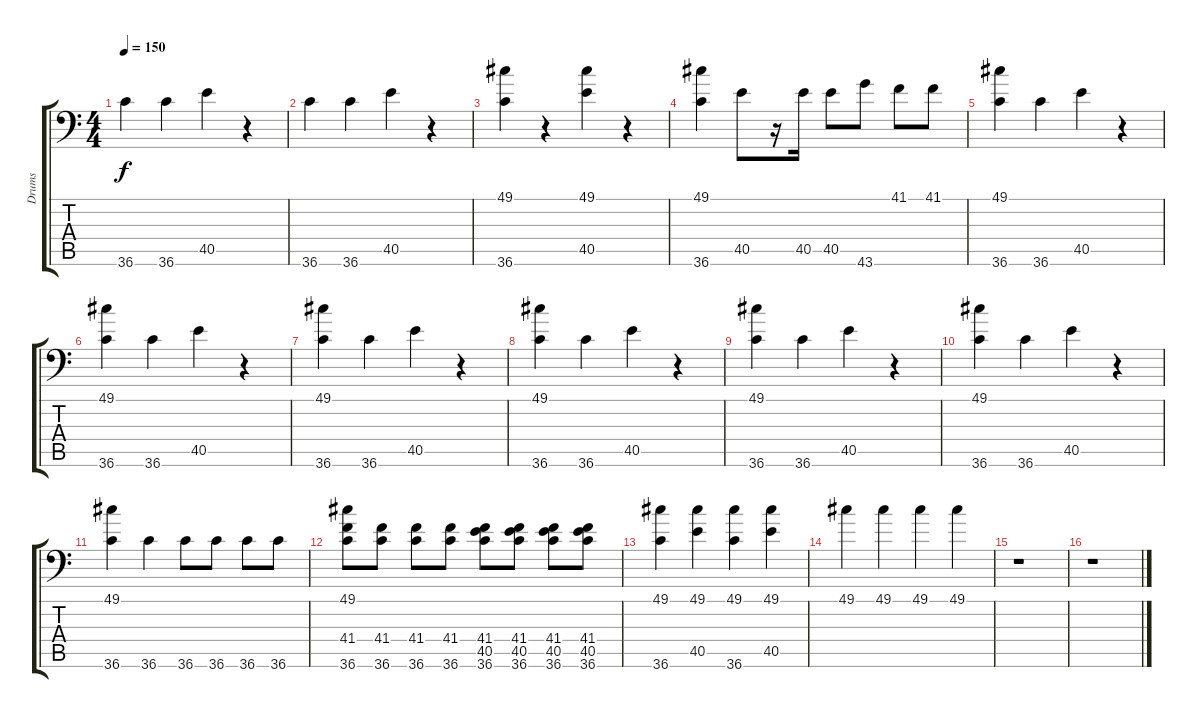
\track ("Drums" "Drums") {instrument acousticgrandpiano}
\staff {score tabs}
\tuning (C-1 C-1 C-1 C-1 C-1 C-1) {hide}
\ts (4 4)
\tempo 150
\clef f4
\ks c
36.6.4{dy f} 36.6.4 40.5.4 r.4 |
36.6.4 36.6.4 40.5.4 r.4 |
(49.1 36.6).4 r.4 (49.1 40.5).4 r.4 |
(49.1 36.6).4 40.5.8 r.16 40.5.16 40.5.8 43.6.8 41.1.8 41.1.8 |
(49.1 36.6).4 36.6.4 40.5.4 r.4 |
(49.1 36.6).4 36.6.4 40.5.4 r.4 |
(49.1 36.6).4 36.6.4 40.5.4 r.4 |
(49.1 36.6).4 36.6.4 40.5.4 r.4 |
(49.1 36.6).4 36.6.4 40.5.4 r.4 |
(49.1 36.6).4 36.6.4 40.5.4 r.4 |
(49.1 36.6).4 36.6.4 36.6.8 36.6.8 36.6.8 36.6.8 |
(49.1 41.4 36.6).8 (41.4 36.6).8 (41.4 36.6).8 (41.4 36.6).8 (41.4 40.5 36.6).8 (41.4 40.5 36.6).8 (41.4 40.5 36.6).8 (41.4 40.5 36.6).8 |
(49.1 36.6).4 (49.1 40.5).4 (49.1 36.6).4 (49.1 40.5).4 |
49.1.4 49.1.4 49.1.4 49.1.4 |
r.1 |
r.1
